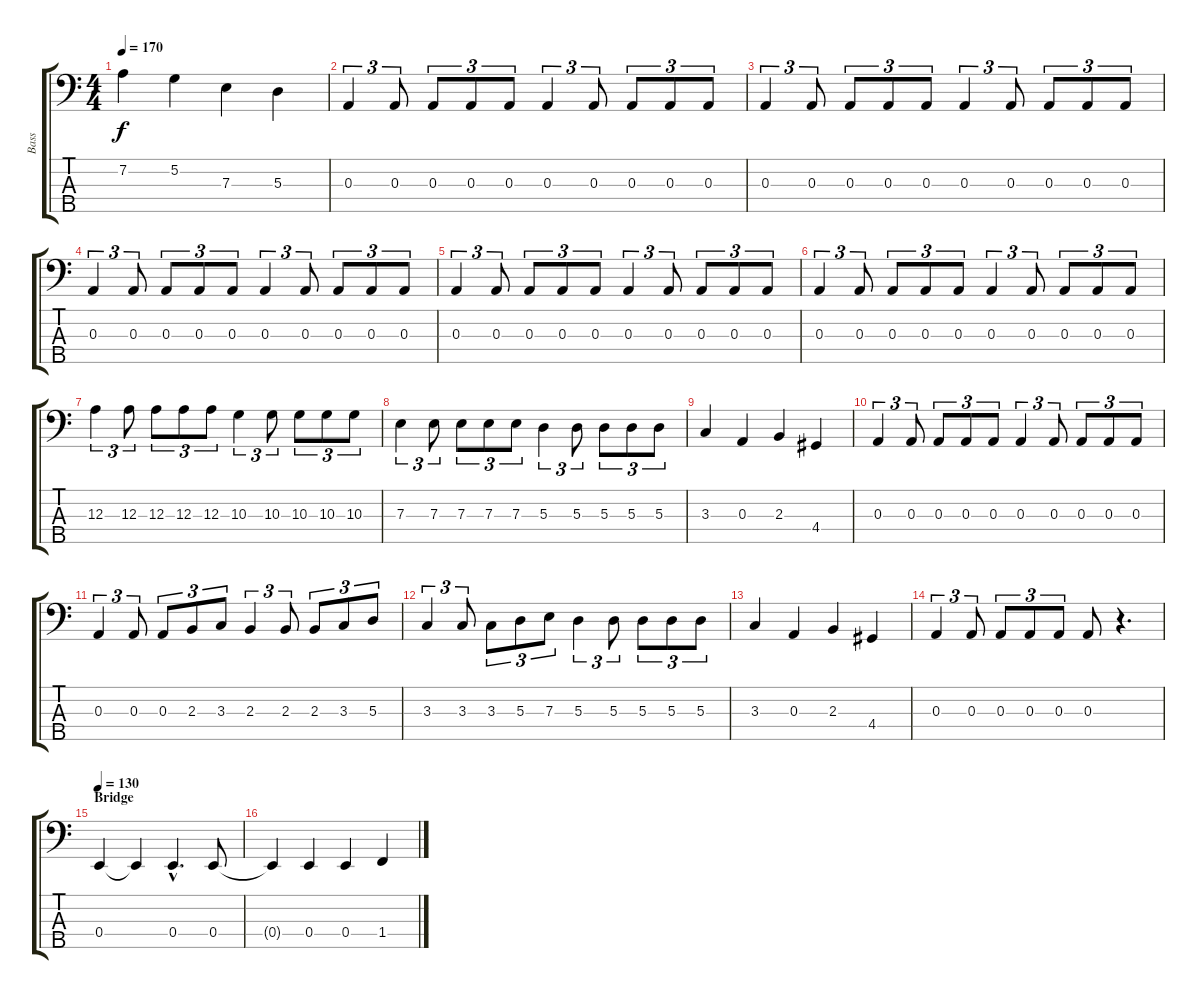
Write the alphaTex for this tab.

\track ("Bass" "Bass") {instrument electricbassfinger}
\staff {score tabs}
\tuning (G2 D2 A1 E1 B0) {hide}
\ts (4 4)
\tempo 170
\clef f4
\ks c
7.2.4{dy f} 5.2.4 7.3.4 5.3.4 |
0.3.4{tu (3 2)} 0.3.8{tu (3 2)} 0.3.8{tu (3 2)} 0.3.8{tu (3 2)} 0.3.8{tu (3 2)} 0.3.4{tu (3 2)} 0.3.8{tu (3 2)} 0.3.8{tu (3 2)} 0.3.8{tu (3 2)} 0.3.8{tu (3 2)} |
0.3.4{tu (3 2)} 0.3.8{tu (3 2)} 0.3.8{tu (3 2)} 0.3.8{tu (3 2)} 0.3.8{tu (3 2)} 0.3.4{tu (3 2)} 0.3.8{tu (3 2)} 0.3.8{tu (3 2)} 0.3.8{tu (3 2)} 0.3.8{tu (3 2)} |
0.3.4{tu (3 2)} 0.3.8{tu (3 2)} 0.3.8{tu (3 2)} 0.3.8{tu (3 2)} 0.3.8{tu (3 2)} 0.3.4{tu (3 2)} 0.3.8{tu (3 2)} 0.3.8{tu (3 2)} 0.3.8{tu (3 2)} 0.3.8{tu (3 2)} |
0.3.4{tu (3 2)} 0.3.8{tu (3 2)} 0.3.8{tu (3 2)} 0.3.8{tu (3 2)} 0.3.8{tu (3 2)} 0.3.4{tu (3 2)} 0.3.8{tu (3 2)} 0.3.8{tu (3 2)} 0.3.8{tu (3 2)} 0.3.8{tu (3 2)} |
0.3.4{tu (3 2)} 0.3.8{tu (3 2)} 0.3.8{tu (3 2)} 0.3.8{tu (3 2)} 0.3.8{tu (3 2)} 0.3.4{tu (3 2)} 0.3.8{tu (3 2)} 0.3.8{tu (3 2)} 0.3.8{tu (3 2)} 0.3.8{tu (3 2)} |
12.3.4{tu (3 2)} 12.3.8{tu (3 2)} 12.3.8{tu (3 2)} 12.3.8{tu (3 2)} 12.3.8{tu (3 2)} 10.3.4{tu (3 2)} 10.3.8{tu (3 2)} 10.3.8{tu (3 2)} 10.3.8{tu (3 2)} 10.3.8{tu (3 2)} |
7.3.4{tu (3 2)} 7.3.8{tu (3 2)} 7.3.8{tu (3 2)} 7.3.8{tu (3 2)} 7.3.8{tu (3 2)} 5.3.4{tu (3 2)} 5.3.8{tu (3 2)} 5.3.8{tu (3 2)} 5.3.8{tu (3 2)} 5.3.8{tu (3 2)} |
3.3.4 0.3.4 2.3.4 4.4.4 |
0.3.4{tu (3 2)} 0.3.8{tu (3 2)} 0.3.8{tu (3 2)} 0.3.8{tu (3 2)} 0.3.8{tu (3 2)} 0.3.4{tu (3 2)} 0.3.8{tu (3 2)} 0.3.8{tu (3 2)} 0.3.8{tu (3 2)} 0.3.8{tu (3 2)} |
0.3.4{tu (3 2)} 0.3.8{tu (3 2)} 0.3.8{tu (3 2)} 2.3.8{tu (3 2)} 3.3.8{tu (3 2)} 2.3.4{tu (3 2)} 2.3.8{tu (3 2)} 2.3.8{tu (3 2)} 3.3.8{tu (3 2)} 5.3.8{tu (3 2)} |
3.3.4{tu (3 2)} 3.3.8{tu (3 2)} 3.3.8{tu (3 2)} 5.3.8{tu (3 2)} 7.3.8{tu (3 2)} 5.3.4{tu (3 2)} 5.3.8{tu (3 2)} 5.3.8{tu (3 2)} 5.3.8{tu (3 2)} 5.3.8{tu (3 2)} |
3.3.4 0.3.4 2.3.4 4.4.4 |
0.3.4{tu (3 2)} 0.3.8{tu (3 2)} 0.3.8{tu (3 2)} 0.3.8{tu (3 2)} 0.3.8{tu (3 2)} 0.3.8 r.4{d} |
\section ("" "Bridge")
\tempo 130
0.4.4 0.4{t}.4 0.4{hac}.4{d} 0.4.8 |
0.4{t}.4 0.4.4 0.4.4 1.4.4
